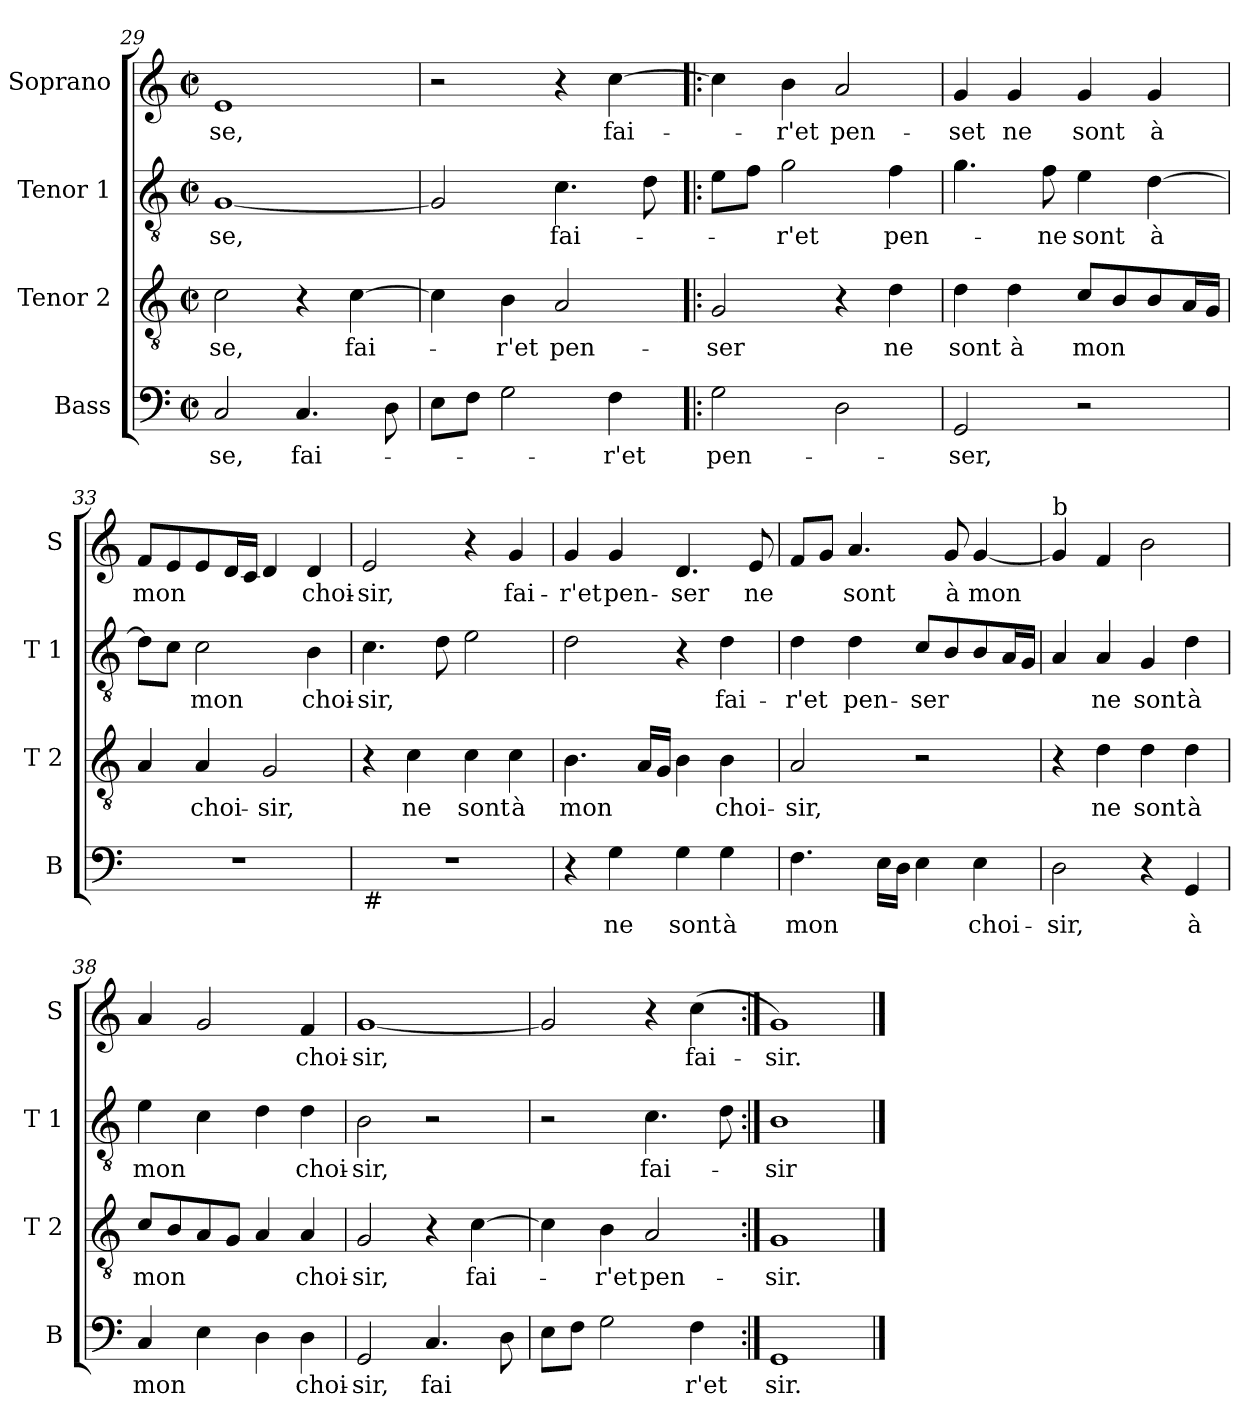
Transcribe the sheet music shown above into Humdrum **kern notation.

**kern	**text	**kern	**text	**kern	**text	**kern	**text
*part4	*part4	*part3	*part3	*part2	*part2	*part1	*part1
*staff4	*staff4	*staff3	*staff3	*staff2	*staff2	*staff1	*staff1
*I"Bass	*	*I"Tenor 2	*	*I"Tenor 1	*	*I"Soprano	*
*I'B	*	*I'T 2	*	*I'T 1	*	*I'S	*
*clefF4	*	*clefGv2	*	*clefGv2	*	*clefG2	*
*k[]	*	*k[]	*	*k[]	*	*k[]	*
*C:	*	*C:	*	*C:	*	*C:	*
*M2/2	*	*M2/2	*	*M2/2	*	*M2/2	*
*met(c|)	*	*met(c|)	*	*met(c|)	*	*met(c|)	*
=29	=29	=29	=29	=29	=29	=29	=29
!	!LO:LY:b	!	!LO:LY:b	!	!LO:LY:b	!	!LO:LY:b
2C/	-se,	2c\	-se,	[1G	-se,	1e	-se,
!	!LO:LY:b	!	!	!	!	!	!
4.C/	fai-	4r	.	.	.	.	.
!	!	!	!LO:LY:b	!	!	!	!
.	.	[4c\	fai-	.	.	.	.
8D\	.	.	.	.	.	.	.
=30	=30	=30	=30	=30	=30	=30	=30
8E\L	.	4c\]	.	2G/]	.	2r	.
8F\J	.	.	.	.	.	.	.
!	!	!	!LO:LY:b	!	!	!	!
2G\	.	4B\	-r'et	.	.	.	.
!	!	!	!LO:LY:b	!	!LO:LY:b	!	!
.	.	2A/	pen-	4.c\	fai-	4r	.
!	!LO:LY:b	!	!	!	!	!	!LO:LY:b
4F\	-r'et	.	.	.	.	[4cc\	fai-
.	.	.	.	8d\	.	.	.
=31!|:	=31!|:	=31!|:	=31!|:	=31!|:	=31!|:	=31!|:	=31!|:
!	!LO:LY:b	!	!LO:LY:b	!	!	!	!
2G\	pen-	2G/	-ser	8e\L	.	4cc\]	.
.	.	.	.	8f\J	.	.	.
!	!	!	!	!	!LO:LY:b	!	!LO:LY:b
.	.	.	.	2g\	-r'et	4b\	-r'et
!	!	!	!	!	!	!	!LO:LY:b
2D\	.	4r	.	.	.	2a/	pen-
!	!	!	!LO:LY:b	!	!LO:LY:b	!	!
.	.	4d\	ne	4f\	pen-	.	.
!!LO:LB:g=z
=32	=32	=32	=32	=32	=32	=32	=32
!	!LO:LY:b	!	!LO:LY:b	!	!	!	!LO:LY:b
2GG/	-ser,	4d\	sont	4.g\	.	4g/	-set
!	!	!	!LO:LY:b	!	!	!	!LO:LY:b
.	.	4d\	à	.	.	4g/	ne
!	!	!	!	!	!LO:LY:b	!	!
.	.	.	.	8f\	ne	.	.
!	!	!	!LO:LY:b	!	!LO:LY:b	!	!LO:LY:b
2r	.	8c/L	mon	4e\	sont	4g/	sont
.	.	8B/	.	.	.	.	.
!	!	!	!	!	!LO:LY:b	!	!LO:LY:b
.	.	8B/	.	[4d\	à	4g/	à
.	.	16A/L	.	.	.	.	.
.	.	16G/JJ	.	.	.	.	.
=33	=33	=33	=33	=33	=33	=33	=33
!	!	!	!	!	!	!	!LO:LY:b
1r	.	4A/	.	8d\L]	.	8f/L	mon
.	.	.	.	8c\J	.	8e/	.
!	!	!	!LO:LY:b	!	!LO:LY:b	!	!
.	.	4A/	choi-	2c\	mon	8e/	.
.	.	.	.	.	.	16d/L	.
.	.	.	.	.	.	16c/JJ	.
!	!	!	!LO:LY:b	!	!	!	!
.	.	2G/	-sir,	.	.	4d/	.
!	!	!	!	!	!LO:LY:b	!	!LO:LY:b
.	.	.	.	4B\	choi-	4d/	choi-
=34	=34	=34	=34	=34	=34	=34	=34
!LO:TX:b:t=#	!	!	!	!	!	!	!
!	!	!	!	!	!LO:LY:b	!	!LO:LY:b
1r	.	4r	.	4.c\	-sir,	2e/	-sir,
!	!	!	!LO:LY:b	!	!	!	!
.	.	4c\	ne	.	.	.	.
.	.	.	.	8d\	.	.	.
!	!	!	!LO:LY:b	!	!	!	!
.	.	4c\	sont	2e\	.	4r	.
!	!	!	!LO:LY:b	!	!	!	!LO:LY:b
.	.	4c\	à	.	.	4g/	fai-
=35	=35	=35	=35	=35	=35	=35	=35
!	!	!	!LO:LY:b	!	!	!	!LO:LY:b
4r	.	4.B\	mon	2d\	.	4g/	-r'et
!	!LO:LY:b	!	!	!	!	!	!LO:LY:b
4G\	ne	.	.	.	.	4g/	pen-
.	.	16A/LL	.	.	.	.	.
.	.	16G/JJ	.	.	.	.	.
!	!LO:LY:b	!	!	!	!	!	!LO:LY:b
4G\	sont	4B\	.	4r	.	4.d/	-ser
!	!LO:LY:b	!	!LO:LY:b	!	!LO:LY:b	!	!
4G\	à	4B\	choi-	4d\	fai-	.	.
!	!	!	!	!	!	!	!LO:LY:b
.	.	.	.	.	.	8e/	ne
=36	=36	=36	=36	=36	=36	=36	=36
!	!LO:LY:b	!	!LO:LY:b	!	!LO:LY:b	!	!
4.F\	mon	2A/	-sir,	4d\	-r'et	8f/L	.
.	.	.	.	.	.	8g/J	.
!	!	!	!	!	!LO:LY:b	!	!LO:LY:b
.	.	.	.	4d\	pen-	4.a/	sont
16E\LL	.	.	.	.	.	.	.
16D\JJ	.	.	.	.	.	.	.
!	!	!	!	!	!LO:LY:b	!	!
4E\	.	2r	.	8c/L	-ser	.	.
!	!	!	!	!	!	!	!LO:LY:b
.	.	.	.	8B/	.	8g/	à
!	!LO:LY:b	!	!	!	!	!	!LO:LY:b
4E\	choi-	.	.	8B/	.	[4g/	mon
.	.	.	.	16A/L	.	.	.
.	.	.	.	16G/JJ	.	.	.
!!LO:LB:g=z
=37	=37	=37	=37	=37	=37	=37	=37
!	!	!	!	!	!	!LO:TX:a:t=b	!
!	!LO:LY:b	!	!	!	!	!	!
2D\	-sir,	4r	.	4A/	.	4g/]	.
!	!	!	!LO:LY:b	!	!LO:LY:b	!	!
.	.	4d\	ne	4A/	ne	4f/	.
!	!	!	!LO:LY:b	!	!LO:LY:b	!	!
4r	.	4d\	sont	4G/	sont	2b\	.
!	!LO:LY:b	!	!LO:LY:b	!	!LO:LY:b	!	!
4GG/	à	4d\	à	4d\	à	.	.
=38	=38	=38	=38	=38	=38	=38	=38
!	!LO:LY:b	!	!LO:LY:b	!	!LO:LY:b	!	!
4C/	mon	8c/L	mon	4e\	mon	4a/	.
.	.	8B/	.	.	.	.	.
4E\	.	8A/	.	4c\	.	2g/	.
.	.	8G/J	.	.	.	.	.
4D\	.	4A/	.	4d\	.	.	.
!	!LO:LY:b	!	!LO:LY:b	!	!LO:LY:b	!	!LO:LY:b
4D\	choi-	4A/	choi-	4d\	choi-	4f/	choi-
=39	=39	=39	=39	=39	=39	=39	=39
!	!LO:LY:b	!	!LO:LY:b	!	!LO:LY:b	!	!LO:LY:b
2GG/	-sir,	2G/	-sir,	2B\	-sir,	[1g	-sir,
!	!LO:LY:b	!	!	!	!	!	!
4.C/	fai	4r	.	2r	.	.	.
!	!	!	!LO:LY:b	!	!	!	!
.	.	[4c\	fai-	.	.	.	.
8D\	.	.	.	.	.	.	.
=40	=40	=40	=40	=40	=40	=40	=40
8E\L	.	4c\]	.	2r	.	2g/]	.
8F\J	.	.	.	.	.	.	.
!	!	!	!LO:LY:b	!	!	!	!
2G\	.	4B\	-r'et	.	.	.	.
!	!	!	!LO:LY:b	!	!LO:LY:b	!	!
.	.	2A/	pen-	4.c\	fai-	4r	.
!	!LO:LY:b	!	!	!	!	!	!LO:LY:b
4F\	r'et	.	.	.	.	(>4cc\	fai-
.	.	.	.	8d\	.	.	.
=41:|!	=41:|!	=41:|!	=41:|!	=41:|!	=41:|!	=41:|!	=41:|!
!	!LO:LY:b	!	!LO:LY:b	!	!LO:LY:b	!	!LO:LY:b
1GG	sir.	1G	-sir.	1B	-sir	1g)	-sir.
==	==	==	==	==	==	==	==
*-	*-	*-	*-	*-	*-	*-	*-
